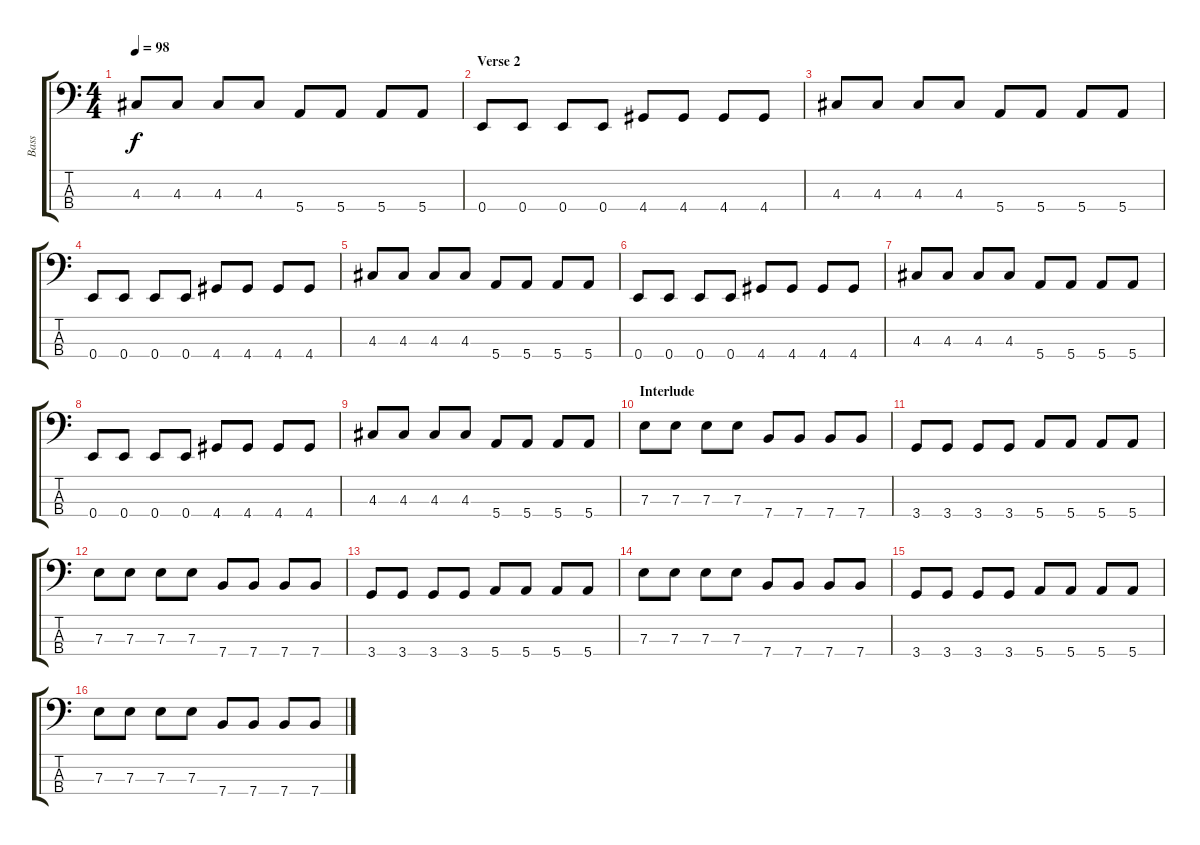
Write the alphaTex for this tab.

\track ("Bass" "Bass") {instrument electricbassfinger}
\staff {score tabs}
\tuning (G2 D2 A1 E1) {hide}
\ts (4 4)
\tempo 98
\clef f4
\ks c
4.3.8{dy f} 4.3.8 4.3.8 4.3.8 5.4.8 5.4.8 5.4.8 5.4.8 |
\section ("" "Verse 2")
0.4.8 0.4.8 0.4.8 0.4.8 4.4.8 4.4.8 4.4.8 4.4.8 |
4.3.8 4.3.8 4.3.8 4.3.8 5.4.8 5.4.8 5.4.8 5.4.8 |
0.4.8 0.4.8 0.4.8 0.4.8 4.4.8 4.4.8 4.4.8 4.4.8 |
4.3.8 4.3.8 4.3.8 4.3.8 5.4.8 5.4.8 5.4.8 5.4.8 |
0.4.8 0.4.8 0.4.8 0.4.8 4.4.8 4.4.8 4.4.8 4.4.8 |
4.3.8 4.3.8 4.3.8 4.3.8 5.4.8 5.4.8 5.4.8 5.4.8 |
0.4.8 0.4.8 0.4.8 0.4.8 4.4.8 4.4.8 4.4.8 4.4.8 |
4.3.8 4.3.8 4.3.8 4.3.8 5.4.8 5.4.8 5.4.8 5.4.8 |
\section ("" "Interlude")
7.3.8 7.3.8 7.3.8 7.3.8 7.4.8 7.4.8 7.4.8 7.4.8 |
3.4.8 3.4.8 3.4.8 3.4.8 5.4.8 5.4.8 5.4.8 5.4.8 |
7.3.8 7.3.8 7.3.8 7.3.8 7.4.8 7.4.8 7.4.8 7.4.8 |
3.4.8 3.4.8 3.4.8 3.4.8 5.4.8 5.4.8 5.4.8 5.4.8 |
7.3.8 7.3.8 7.3.8 7.3.8 7.4.8 7.4.8 7.4.8 7.4.8 |
3.4.8 3.4.8 3.4.8 3.4.8 5.4.8 5.4.8 5.4.8 5.4.8 |
7.3.8 7.3.8 7.3.8 7.3.8 7.4.8 7.4.8 7.4.8 7.4.8
